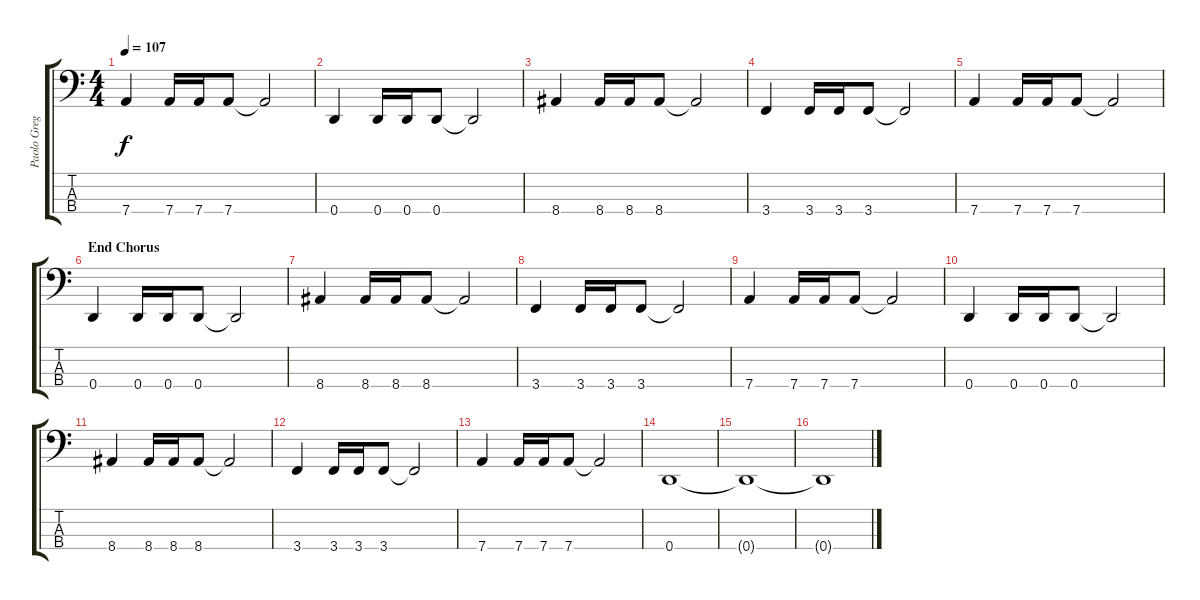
\track ("Paolo Gregoletto" "Paolo Greg") {instrument electricbasspick}
\staff {score tabs}
\tuning (G2 D2 A1 D1) {hide}
\ts (4 4)
\tempo 107
\clef f4
\ks c
7.4.4{dy f} 7.4.16 7.4.16 7.4.8 7.4{t}.2 |
0.4.4 0.4.16 0.4.16 0.4.8 0.4{t}.2 |
8.4.4 8.4.16 8.4.16 8.4.8 8.4{t}.2 |
3.4.4 3.4.16 3.4.16 3.4.8 3.4{t}.2 |
7.4.4 7.4.16 7.4.16 7.4.8 7.4{t}.2 |
\section ("" "End Chorus")
0.4.4 0.4.16 0.4.16 0.4.8 0.4{t}.2 |
8.4.4 8.4.16 8.4.16 8.4.8 8.4{t}.2 |
3.4.4 3.4.16 3.4.16 3.4.8 3.4{t}.2 |
7.4.4 7.4.16 7.4.16 7.4.8 7.4{t}.2 |
0.4.4 0.4.16 0.4.16 0.4.8 0.4{t}.2 |
8.4.4 8.4.16 8.4.16 8.4.8 8.4{t}.2 |
3.4.4 3.4.16 3.4.16 3.4.8 3.4{t}.2 |
7.4.4 7.4.16 7.4.16 7.4.8 7.4{t}.2 |
0.4.1 |
0.4{t}.1 |
0.4{t}.1
